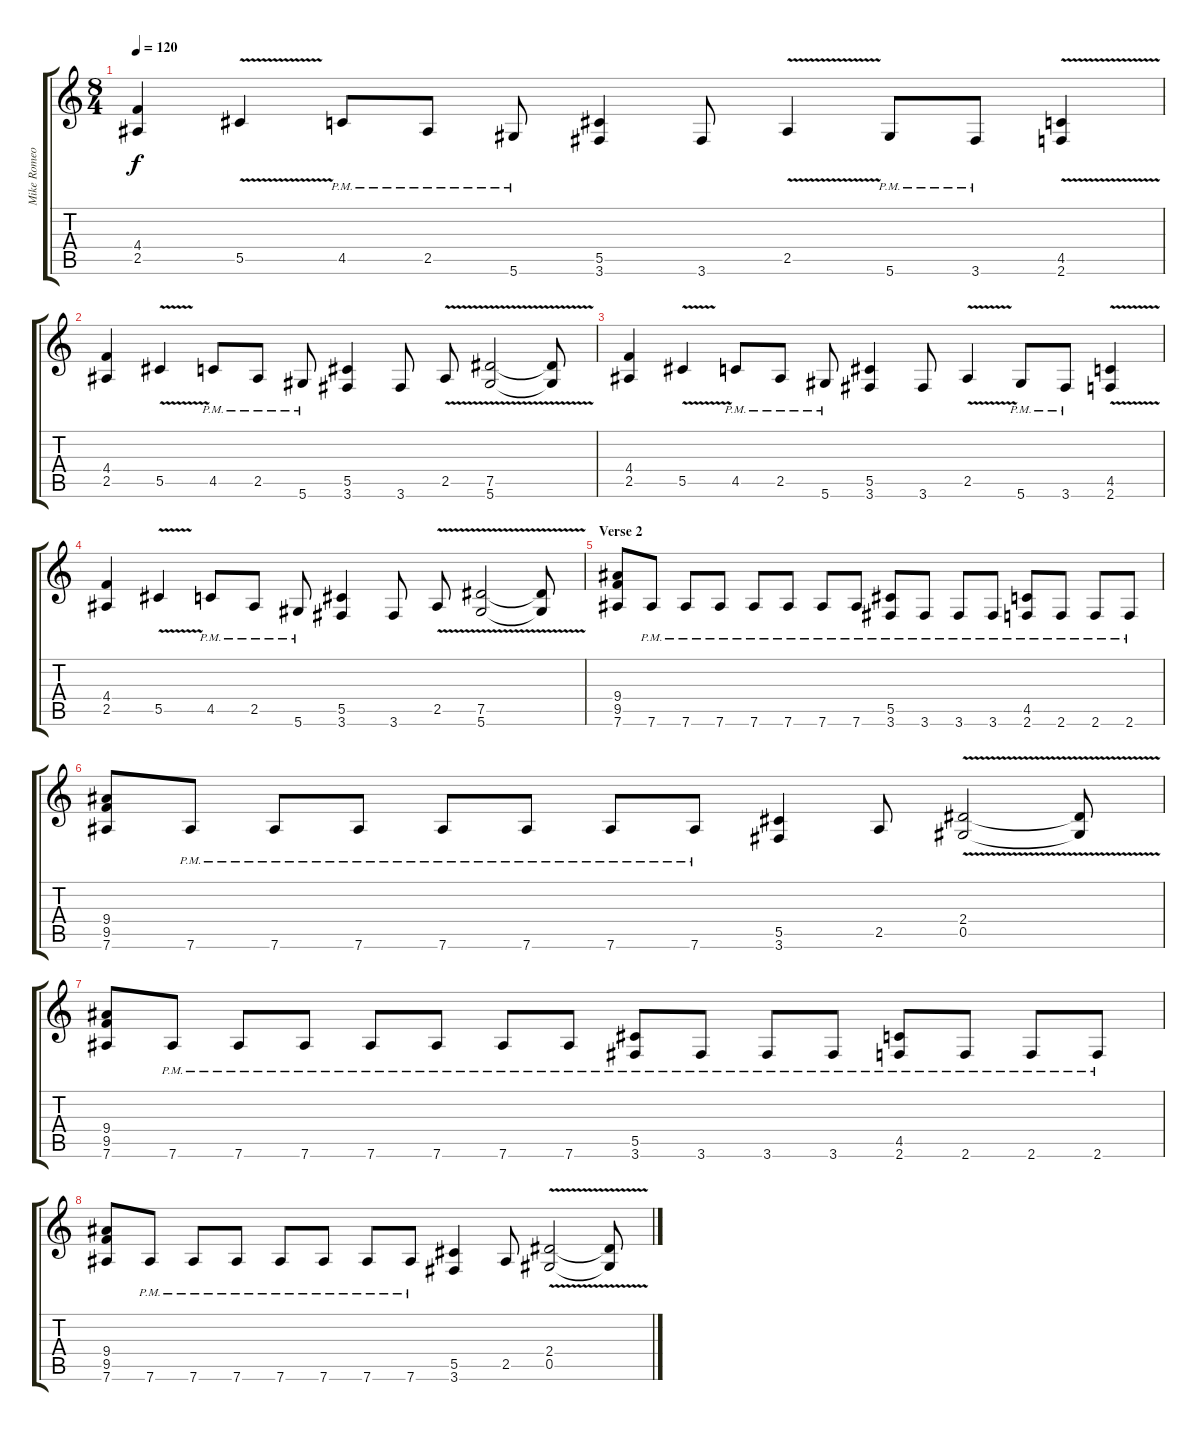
\track ("Mike Romeo" "Mike Romeo") {instrument distortionguitar}
\staff {score tabs}
\tuning (Eb4 Bb3 Gb3 Db3 Ab2 Eb2) {hide}
\ts (8 4)
\tempo 120
\clef g2
\ks c
(4.4 2.5).4{dy f} 5.5{v}.4 4.5{pm}.8 2.5{pm}.8 5.6{pm}.8 (5.5 3.6).4 3.6.8 2.5{v}.4 5.6{pm}.8 3.6{pm}.8 (4.5{v} 2.6{v}).4 |
(4.4 2.5).4 5.5{v}.4 4.5{pm}.8 2.5{pm}.8 5.6{pm}.8 (5.5 3.6).4 3.6.8 2.5{v}.8 (7.5{v} 5.6{v}).2 (7.5{t} 5.6{t}).8 |
(4.4 2.5).4 5.5{v}.4 4.5{pm}.8 2.5{pm}.8 5.6{pm}.8 (5.5 3.6).4 3.6.8 2.5{v}.4 5.6{pm}.8 3.6{pm}.8 (4.5{v} 2.6{v}).4 |
(4.4 2.5).4 5.5{v}.4 4.5{pm}.8 2.5{pm}.8 5.6{pm}.8 (5.5 3.6).4 3.6.8 2.5{v}.8 (7.5{v} 5.6{v}).2 (7.5{t} 5.6{t}).8 |
\section ("" "Verse 2")
(9.4 9.5 7.6).8 7.6{pm}.8 7.6{pm}.8 7.6{pm}.8 7.6{pm}.8 7.6{pm}.8 7.6{pm}.8 7.6{pm}.8 (5.5{pm} 3.6{pm}).8 3.6{pm}.8 3.6{pm}.8 3.6{pm}.8 (4.5{pm} 2.6{pm}).8 2.6{pm}.8 2.6{pm}.8 2.6{pm}.8 |
(9.4 9.5 7.6).8 7.6{pm}.8 7.6{pm}.8 7.6{pm}.8 7.6{pm}.8 7.6{pm}.8 7.6{pm}.8 7.6{pm}.8 (5.5 3.6).4 2.5.8 (2.4{v} 0.5{v}).2 (2.4{t} 0.5{t}).8 |
(9.4 9.5 7.6).8 7.6{pm}.8 7.6{pm}.8 7.6{pm}.8 7.6{pm}.8 7.6{pm}.8 7.6{pm}.8 7.6{pm}.8 (5.5{pm} 3.6{pm}).8 3.6{pm}.8 3.6{pm}.8 3.6{pm}.8 (4.5{pm} 2.6{pm}).8 2.6{pm}.8 2.6{pm}.8 2.6{pm}.8 |
(9.4 9.5 7.6).8 7.6{pm}.8 7.6{pm}.8 7.6{pm}.8 7.6{pm}.8 7.6{pm}.8 7.6{pm}.8 7.6{pm}.8 (5.5 3.6).4 2.5.8 (2.4{v} 0.5{v}).2 (2.4{t} 0.5{t}).8
